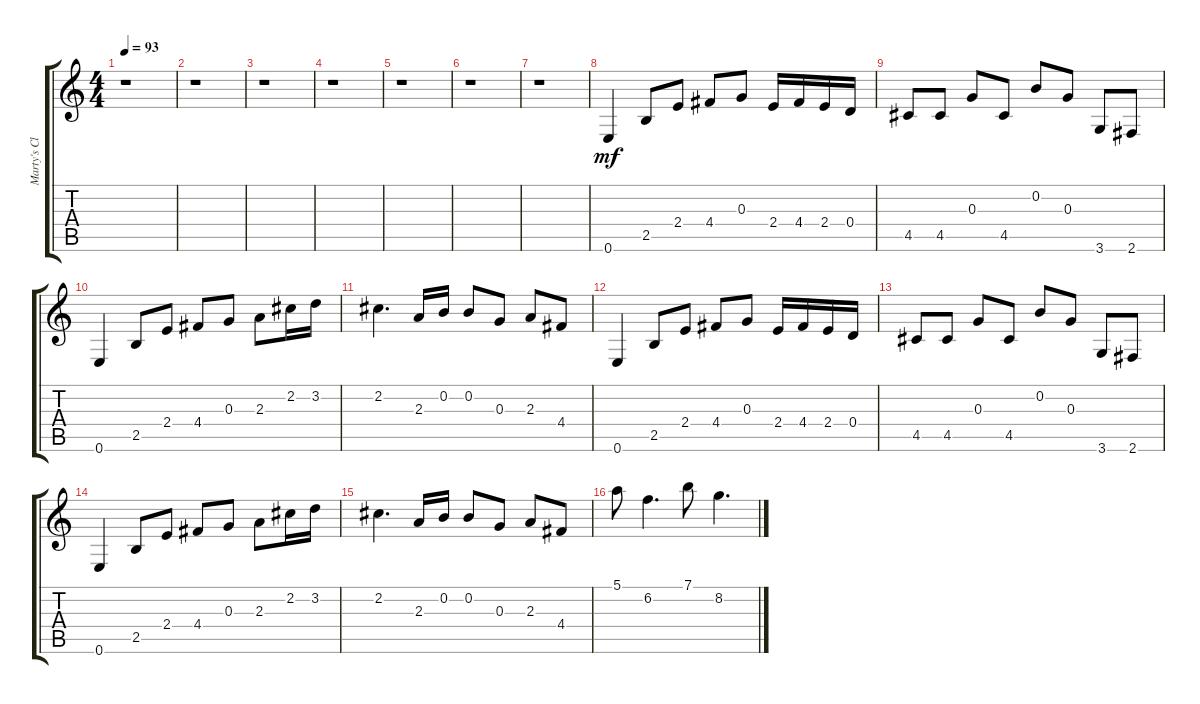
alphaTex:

\track ("Marty's Clean" "Marty's Cl") {instrument electricguitarclean}
\staff {score tabs}
\tuning (E4 B3 G3 D3 A2 E2) {hide}
\ts (4 4)
\tempo 93
\clef g2
\ks c
r.1{dy f} |
r.1 |
r.1 |
r.1 |
r.1 |
r.1 |
r.1 |
0.6.4{dy mf} 2.5.8 2.4.8 4.4.8 0.3.8 2.4.16 4.4.16 2.4.16 0.4.16 |
4.5.8 4.5.8 0.3.8 4.5.8 0.2.8 0.3.8 3.6.8 2.6.8 |
0.6.4 2.5.8 2.4.8 4.4.8 0.3.8 2.3.8 2.2.16 3.2.16 |
2.2.4{d} 2.3.16 0.2.16 0.2.8 0.3.8 2.3.8 4.4.8 |
0.6.4 2.5.8 2.4.8 4.4.8 0.3.8 2.4.16 4.4.16 2.4.16 0.4.16 |
4.5.8 4.5.8 0.3.8 4.5.8 0.2.8 0.3.8 3.6.8 2.6.8 |
0.6.4 2.5.8 2.4.8 4.4.8 0.3.8 2.3.8 2.2.16 3.2.16 |
2.2.4{d} 2.3.16 0.2.16 0.2.8 0.3.8 2.3.8 4.4.8 |
5.1.8 6.2.4{d} 7.1.8 8.2.4{d}
